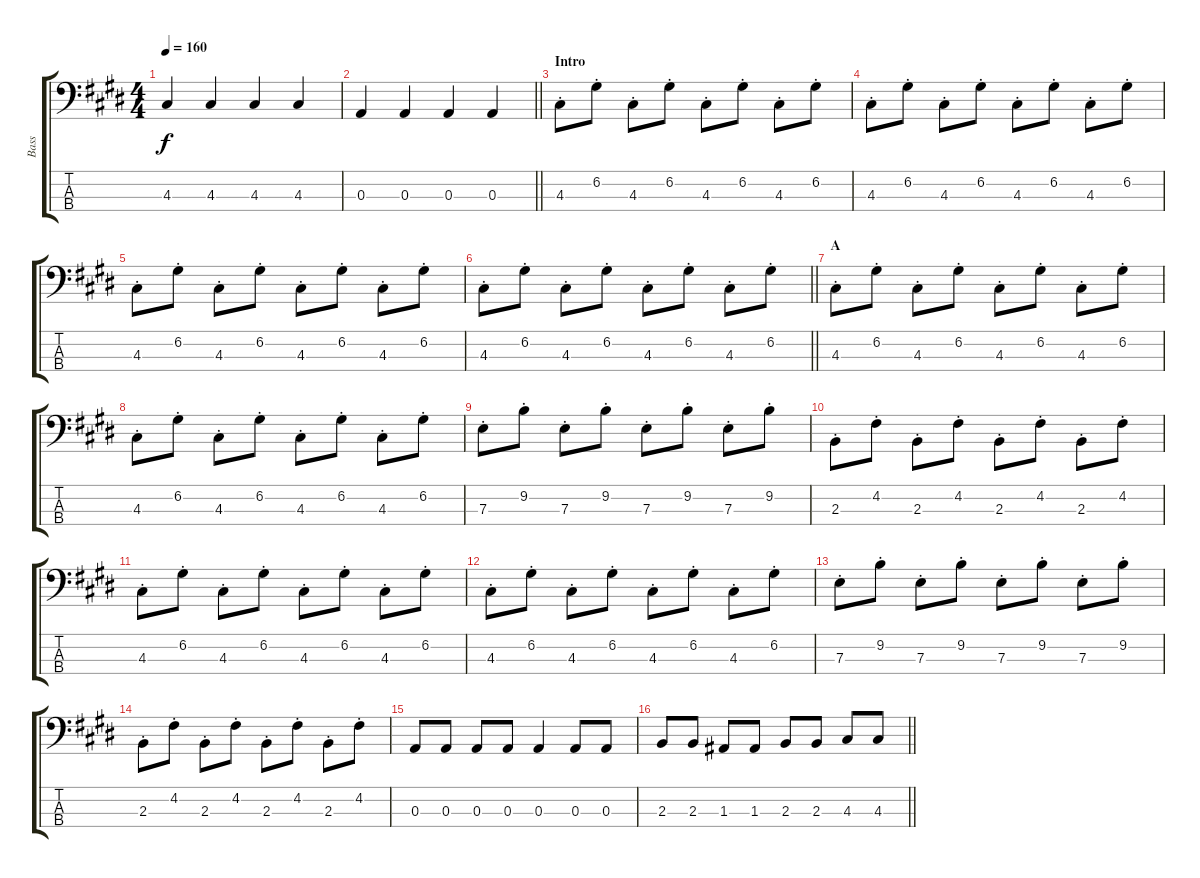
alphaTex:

\track ("Bass" "Bass") {instrument electricbassfinger}
\staff {score tabs}
\tuning (G2 D2 A1 E1) {hide}
\ts (4 4)
\tempo 160
\clef f4
\ks e
4.3.4{dy f} 4.3.4 4.3.4 4.3.4 |
\barLineRight lightlight
0.3.4 0.3.4 0.3.4 0.3.4 |
\section ("" "Intro")
4.3{st}.8 6.2{st}.8 4.3{st}.8 6.2{st}.8 4.3{st}.8 6.2{st}.8 4.3{st}.8 6.2{st}.8 |
4.3{st}.8 6.2{st}.8 4.3{st}.8 6.2{st}.8 4.3{st}.8 6.2{st}.8 4.3{st}.8 6.2{st}.8 |
4.3{st}.8 6.2{st}.8 4.3{st}.8 6.2{st}.8 4.3{st}.8 6.2{st}.8 4.3{st}.8 6.2{st}.8 |
\barLineRight lightlight
4.3{st}.8 6.2{st}.8 4.3{st}.8 6.2{st}.8 4.3{st}.8 6.2{st}.8 4.3{st}.8 6.2{st}.8 |
\section ("" "A")
4.3{st}.8 6.2{st}.8 4.3{st}.8 6.2{st}.8 4.3{st}.8 6.2{st}.8 4.3{st}.8 6.2{st}.8 |
4.3{st}.8 6.2{st}.8 4.3{st}.8 6.2{st}.8 4.3{st}.8 6.2{st}.8 4.3{st}.8 6.2{st}.8 |
7.3{st}.8 9.2{st}.8 7.3{st}.8 9.2{st}.8 7.3{st}.8 9.2{st}.8 7.3{st}.8 9.2{st}.8 |
2.3{st}.8 4.2{st}.8 2.3{st}.8 4.2{st}.8 2.3{st}.8 4.2{st}.8 2.3{st}.8 4.2{st}.8 |
4.3{st}.8 6.2{st}.8 4.3{st}.8 6.2{st}.8 4.3{st}.8 6.2{st}.8 4.3{st}.8 6.2{st}.8 |
4.3{st}.8 6.2{st}.8 4.3{st}.8 6.2{st}.8 4.3{st}.8 6.2{st}.8 4.3{st}.8 6.2{st}.8 |
7.3{st}.8 9.2{st}.8 7.3{st}.8 9.2{st}.8 7.3{st}.8 9.2{st}.8 7.3{st}.8 9.2{st}.8 |
2.3{st}.8 4.2{st}.8 2.3{st}.8 4.2{st}.8 2.3{st}.8 4.2{st}.8 2.3{st}.8 4.2{st}.8 |
0.3.8 0.3.8 0.3.8 0.3.8 0.3.4 0.3.8 0.3.8 |
\barLineRight lightlight
2.3.8 2.3.8 1.3.8 1.3.8 2.3.8 2.3.8 4.3.8 4.3.8
